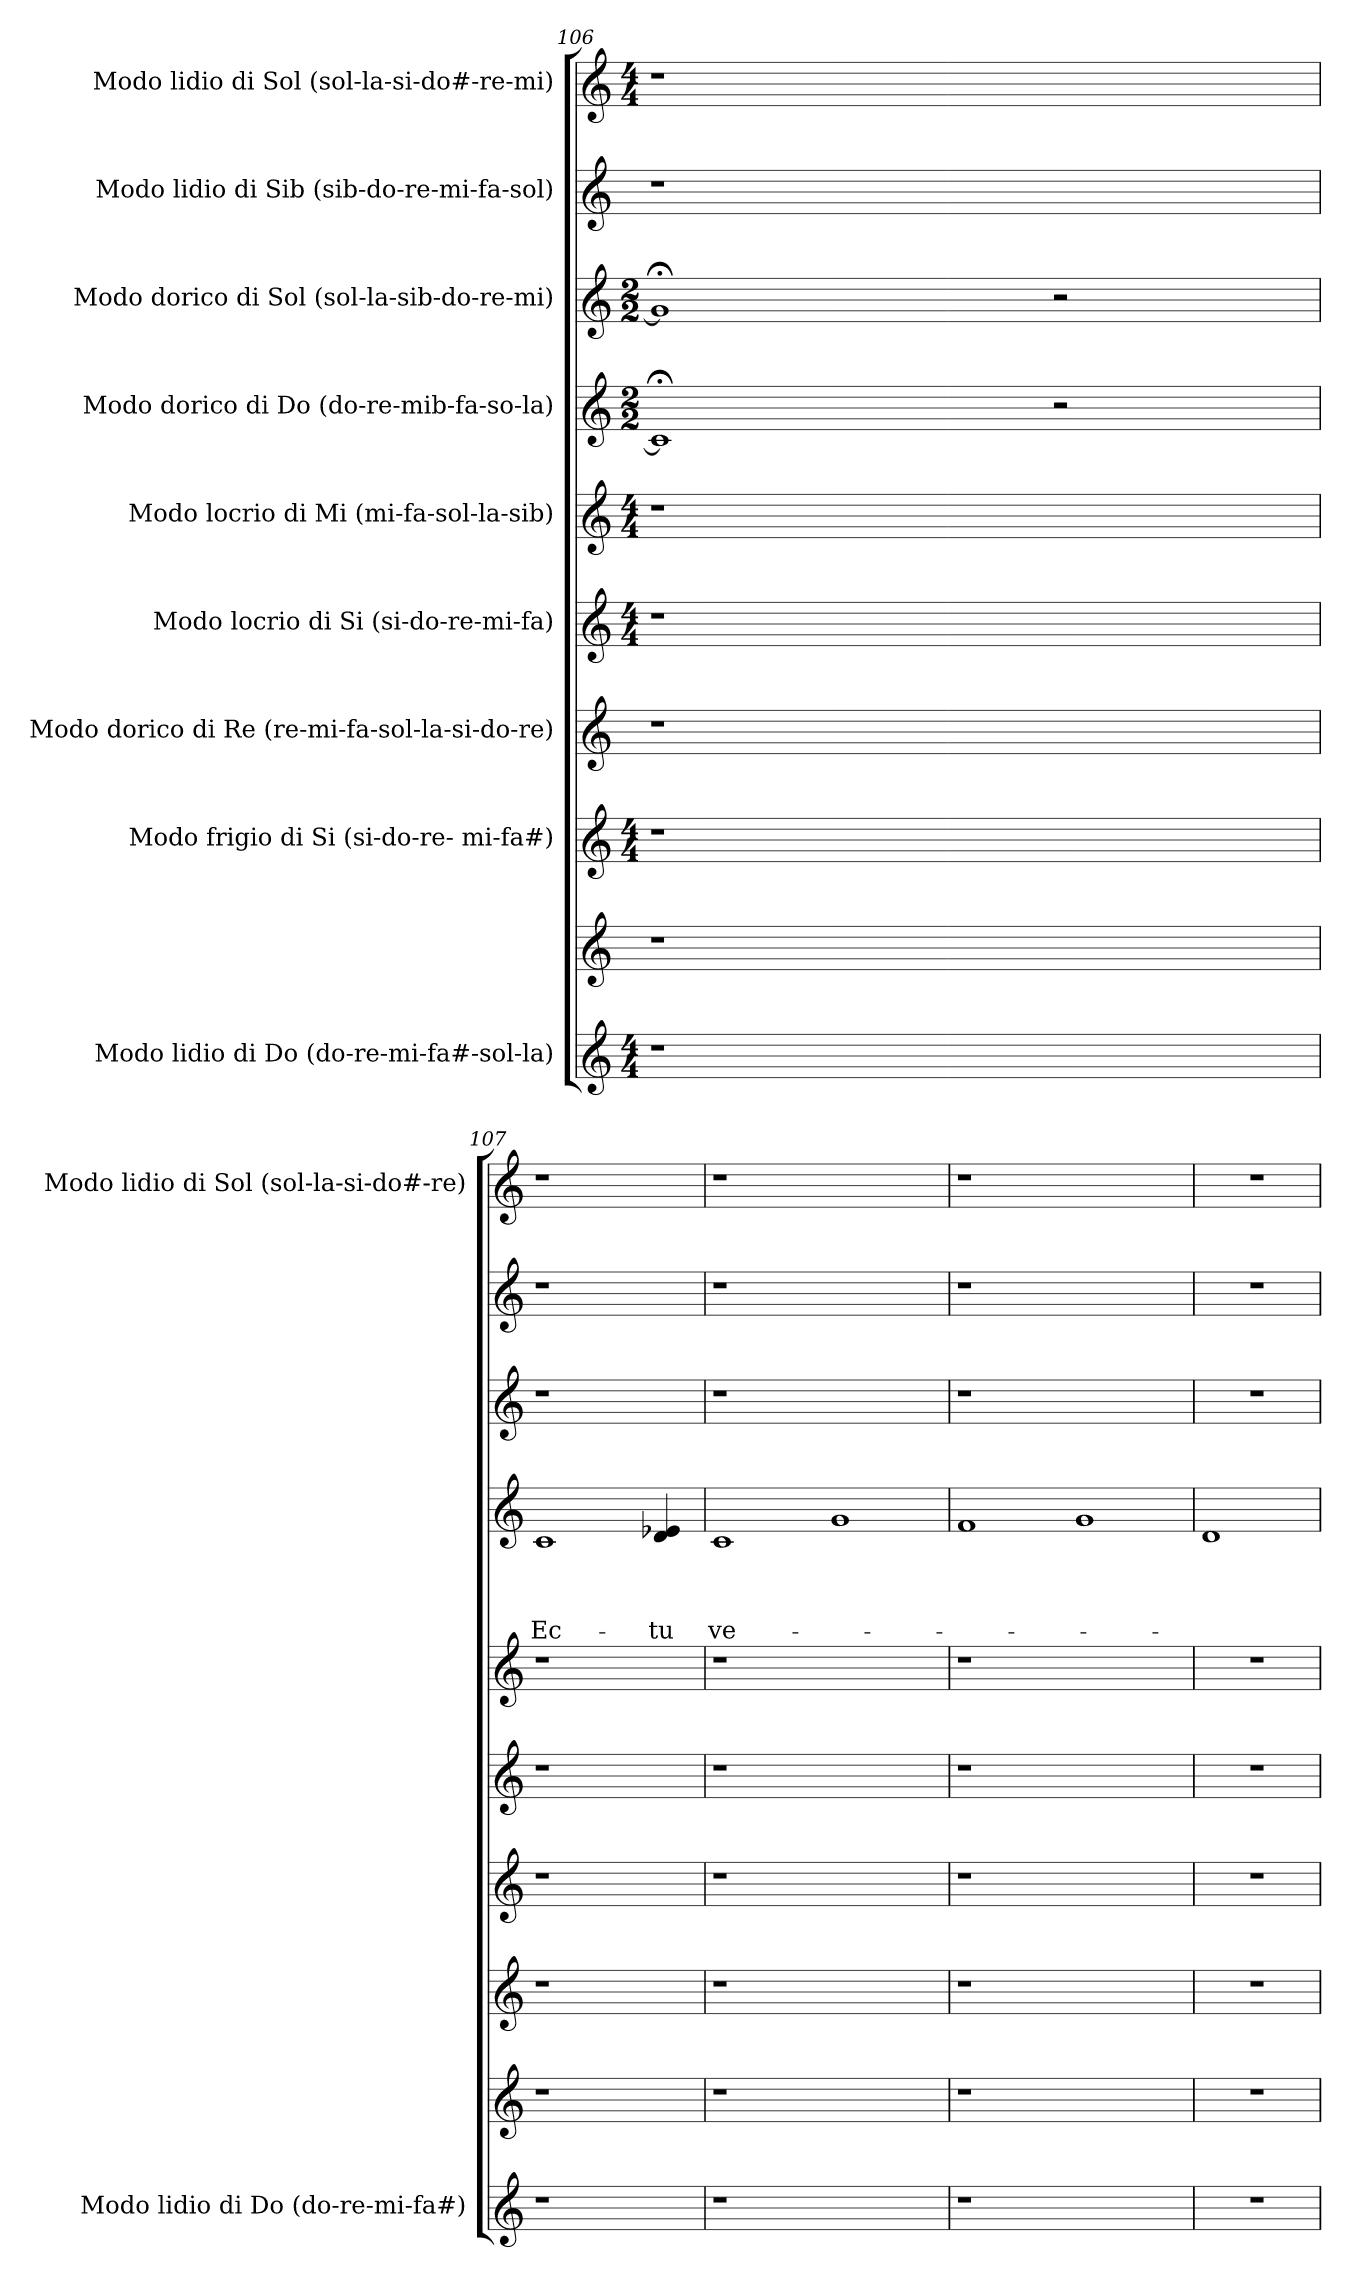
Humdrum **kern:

**kern	**kern	**kern	**kern	**kern	**kern	**kern	**text	**text	**text	**text	**kern	**text	**kern	**kern
*part10	*part9	*part8	*part7	*part6	*part5	*part4	*part4	*part4	*part4	*part4	*part3	*part3	*part2	*part1
*staff10	*staff9	*staff8	*staff7	*staff6	*staff5	*staff4	*staff4	*staff4	*staff4	*staff4	*staff3	*staff3	*staff2	*staff1
*I"Modo lidio di Do (do-re-mi-fa#-sol-la)	*	*I"Modo frigio di Si (si-do-re- mi-fa#)	*I"Modo dorico di Re (re-mi-fa-sol-la-si-do-re)	*I"Modo locrio di Si (si-do-re-mi-fa)	*I"Modo locrio di Mi (mi-fa-sol-la-sib)	*I"Modo dorico di Do (do-re-mib-fa-so-la)	*	*	*	*	*I"Modo dorico di Sol (sol-la-sib-do-re-mi)	*	*I"Modo lidio di Sib (sib-do-re-mi-fa-sol)	*I"Modo lidio di Sol (sol-la-si-do#-re-mi)
*I'Modo lidio di Do (do-re-mi-fa#)	*	*	*	*	*	*	*	*	*	*	*	*	*	*I'Modo lidio di Sol (sol-la-si-do#-re)
*clefG2	*clefG2	*clefG2	*clefG2	*clefG2	*clefG2	*clefG2	*	*	*	*	*clefG2	*	*clefG2	*clefG2
*k[]	*k[]	*k[]	*k[]	*k[]	*k[]	*k[]	*	*	*	*	*k[]	*	*k[]	*k[]
*C:	*C:	*C:	*C:	*C:	*C:	*C:	*	*	*	*	*C:	*	*C:	*C:
*M4/4	*	*M4/4	*	*M4/4	*M4/4	*M2/2	*	*	*	*	*M2/2	*	*	*M4/4
=106	=106	=106	=106	=106	=106	=106	=106	=106	=106	=106	=106	=106	=106	=106
1r	1r	1r	1r	1r	1r	1c;]	.	.	.	.	1g;]	.	1r	1r
2ryy	2ryy	2ryy	2ryy	2ryy	2ryy	2r	.	.	.	.	2r	.	2ryy	2ryy
!!LO:LB:g=z
=107	=107	=107	=107	=107	=107	=107	=107	=107	=107	=107	=107	=107	=107	=107
!	!	!	!	!	!	!	!	!	!	!LO:LY:b	!LO:N:vis=1	!	!	!
1r	1r	1r	1r	1r	1r	1c	.	.	.	Ec-	1r	.	1r	1r
!	!	!	!	!	!	!	!	!	!	!LO:LY:b	!	!	!	!
4ryy	4ryy	4ryy	4ryy	4ryy	4ryy	4d/ 4e-X/	.	.	.	tu	4ryy	.	4ryy	4ryy
=108	=108	=108	=108	=108	=108	=108	=108	=108	=108	=108	=108	=108	=108	=108
!	!	!	!	!	!	!	!	!	!	!LO:LY:b	!LO:N:vis=1	!	!	!
1r	1r	1r	1r	1r	1r	1c	.	.	.	ve-	1r	.	1r	1r
1ryy	1ryy	1ryy	1ryy	1ryy	1ryy	1g	.	.	.	.	1ryy	.	1ryy	1ryy
=109	=109	=109	=109	=109	=109	=109	=109	=109	=109	=109	=109	=109	=109	=109
!	!	!	!	!	!	!	!	!	!	!	!LO:N:vis=1	!	!	!
1r	1r	1r	1r	1r	1r	1f	.	.	.	.	1r	.	1r	1r
1ryy	1ryy	1ryy	1ryy	1ryy	1ryy	1g	.	.	.	.	1ryy	.	1ryy	1ryy
=110	=110	=110	=110	=110	=110	=110	=110	=110	=110	=110	=110	=110	=110	=110
1r	1r	1r	1r	1r	1r	1d	.	.	.	.	1r	.	1r	1r
=	=	=	=	=	=	=	=	=	=	=	=	=	=	=
*-	*-	*-	*-	*-	*-	*-	*-	*-	*-	*-	*-	*-	*-	*-
